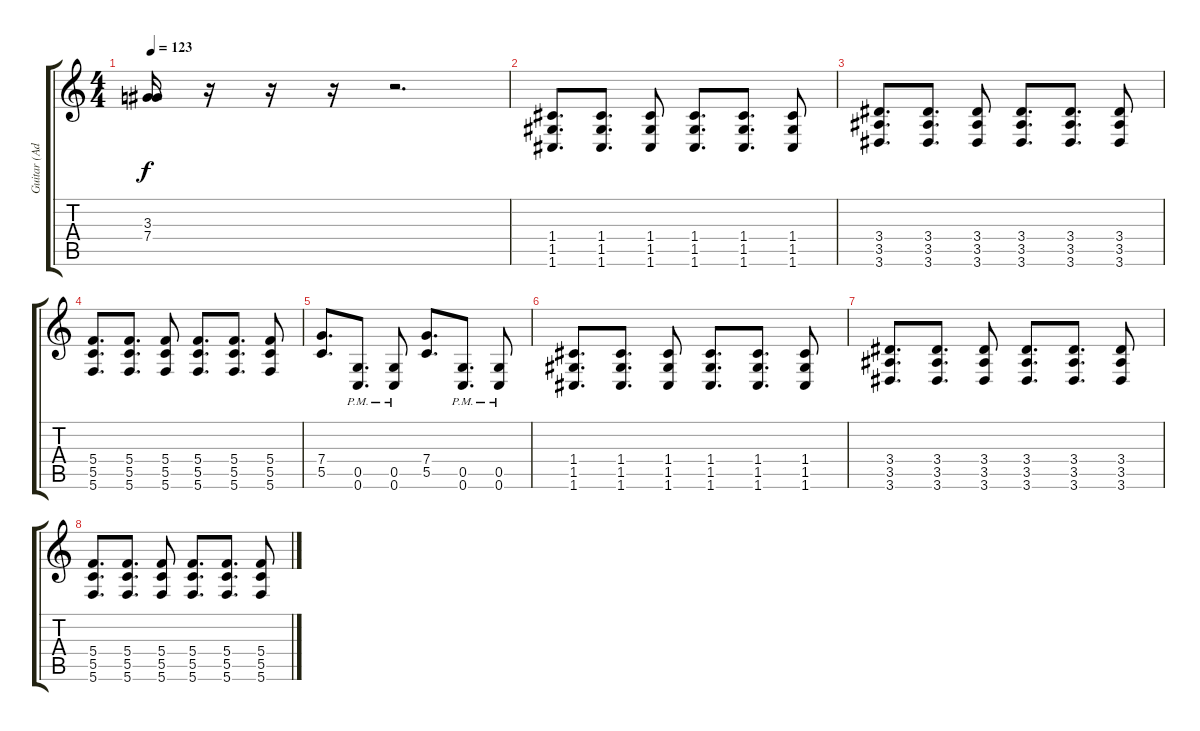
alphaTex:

\track ("Guitar (Adam Double)" "Guitar (Ad") {instrument overdrivenguitar}
\staff {score tabs}
\tuning (D4 A3 F3 C3 G2 C2) {hide}
\ts (4 4)
\tempo 123
\clef g2
\ks c
(3.3 7.4).16{dy f} r.16 r.16 r.16 r.2{d} |
(1.4 1.5 1.6).8{d} (1.4 1.5 1.6).8{d} (1.4 1.5 1.6).8 (1.4 1.5 1.6).8{d} (1.4 1.5 1.6).8{d} (1.4 1.5 1.6).8 |
(3.4 3.5 3.6).8{d} (3.4 3.5 3.6).8{d} (3.4 3.5 3.6).8 (3.4 3.5 3.6).8{d} (3.4 3.5 3.6).8{d} (3.4 3.5 3.6).8 |
(5.4 5.5 5.6).8{d} (5.4 5.5 5.6).8{d} (5.4 5.5 5.6).8 (5.4 5.5 5.6).8{d} (5.4 5.5 5.6).8{d} (5.4 5.5 5.6).8 |
(7.4 5.5).8{d} (0.5{pm} 0.6{pm}).8{d} (0.5{pm} 0.6{pm}).8 (7.4 5.5).8{d} (0.5{pm} 0.6{pm}).8{d} (0.5{pm} 0.6{pm}).8 |
(1.4 1.5 1.6).8{d} (1.4 1.5 1.6).8{d} (1.4 1.5 1.6).8 (1.4 1.5 1.6).8{d} (1.4 1.5 1.6).8{d} (1.4 1.5 1.6).8 |
(3.4 3.5 3.6).8{d} (3.4 3.5 3.6).8{d} (3.4 3.5 3.6).8 (3.4 3.5 3.6).8{d} (3.4 3.5 3.6).8{d} (3.4 3.5 3.6).8 |
(5.4 5.5 5.6).8{d} (5.4 5.5 5.6).8{d} (5.4 5.5 5.6).8 (5.4 5.5 5.6).8{d} (5.4 5.5 5.6).8{d} (5.4 5.5 5.6).8
